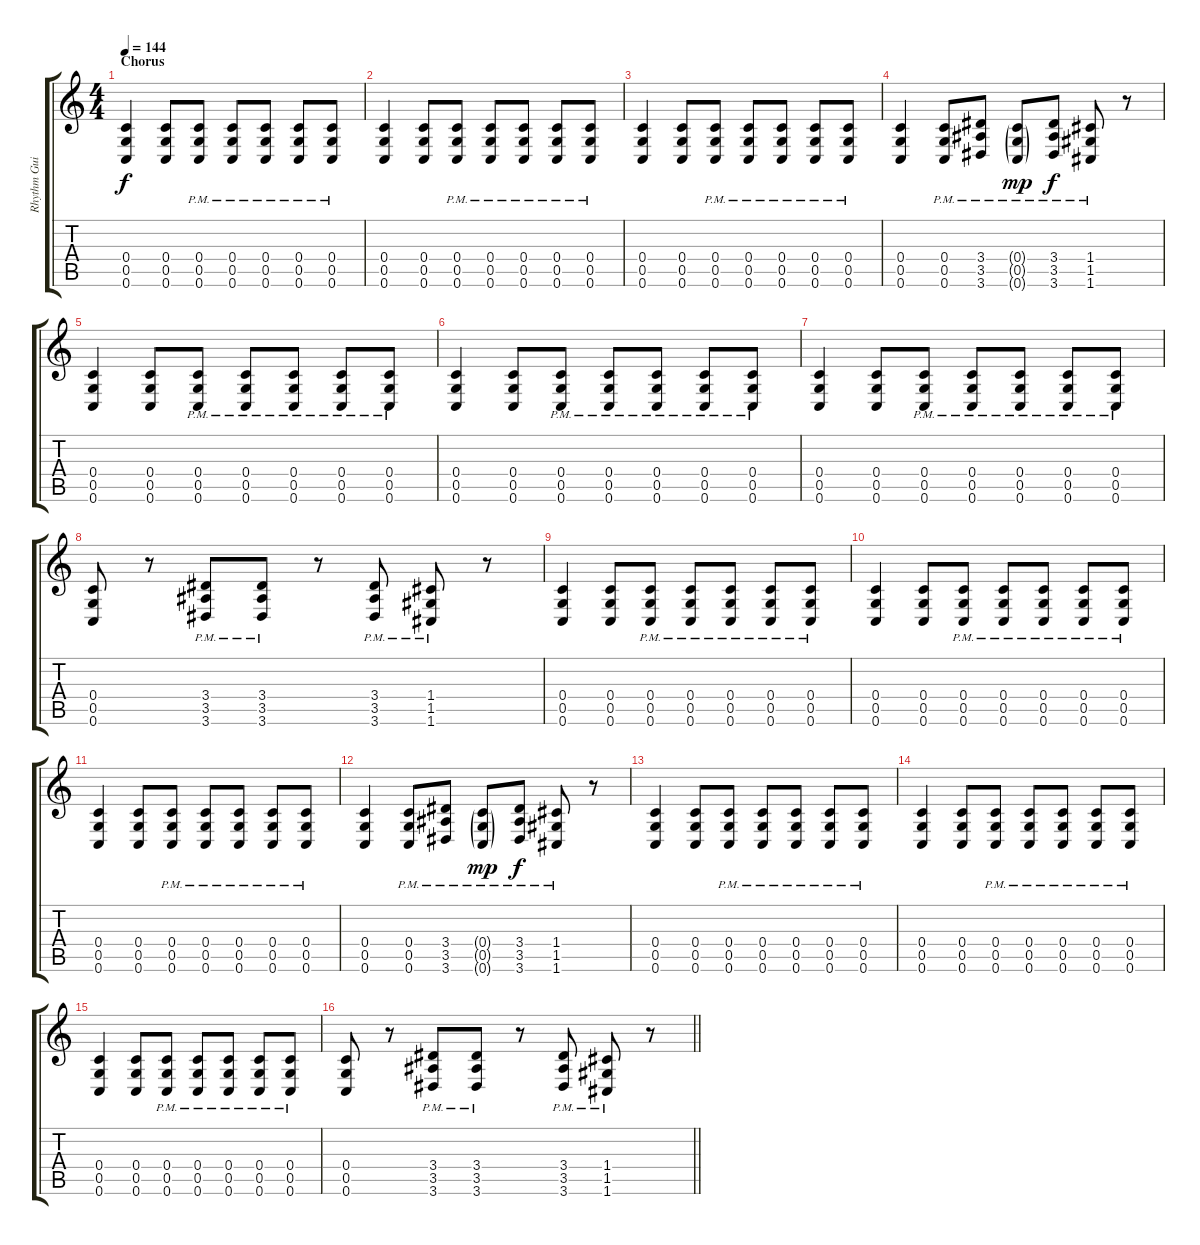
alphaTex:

\track ("Rhythm Guitar II" "Rhythm Gui") {instrument distortionguitar}
\staff {score tabs}
\tuning (D4 A3 F3 C3 G2 C2) {hide}
\ts (4 4)
\section ("" "Chorus")
\tempo 144
\clef g2
\ks c
(0.4 0.5 0.6).4{dy f} (0.4 0.5 0.6).8 (0.4{pm} 0.5{pm} 0.6{pm}).8 (0.4{pm} 0.5{pm} 0.6{pm}).8 (0.4{pm} 0.5{pm} 0.6{pm}).8 (0.4{pm} 0.5{pm} 0.6{pm}).8 (0.4{pm} 0.5{pm} 0.6{pm}).8 |
(0.4 0.5 0.6).4 (0.4 0.5 0.6).8 (0.4{pm} 0.5{pm} 0.6{pm}).8 (0.4{pm} 0.5{pm} 0.6{pm}).8 (0.4{pm} 0.5{pm} 0.6{pm}).8 (0.4{pm} 0.5{pm} 0.6{pm}).8 (0.4{pm} 0.5{pm} 0.6{pm}).8 |
(0.4 0.5 0.6).4 (0.4 0.5 0.6).8 (0.4{pm} 0.5{pm} 0.6{pm}).8 (0.4{pm} 0.5{pm} 0.6{pm}).8 (0.4{pm} 0.5{pm} 0.6{pm}).8 (0.4{pm} 0.5{pm} 0.6{pm}).8 (0.4{pm} 0.5{pm} 0.6{pm}).8 |
(0.4 0.5 0.6).4 (0.4{pm} 0.5{pm} 0.6{pm}).8 (3.4{pm} 3.5{pm} 3.6{pm}).8 (0.4{g pm} 0.5{g pm} 0.6{g pm}).8{dy mp} (3.4{pm} 3.5{pm} 3.6{pm}).8{dy f} (1.4{pm} 1.5{pm} 1.6{pm}).8 r.8 |
(0.4 0.5 0.6).4 (0.4 0.5 0.6).8 (0.4{pm} 0.5{pm} 0.6{pm}).8 (0.4{pm} 0.5{pm} 0.6{pm}).8 (0.4{pm} 0.5{pm} 0.6{pm}).8 (0.4{pm} 0.5{pm} 0.6{pm}).8 (0.4{pm} 0.5{pm} 0.6{pm}).8 |
(0.4 0.5 0.6).4 (0.4 0.5 0.6).8 (0.4{pm} 0.5{pm} 0.6{pm}).8 (0.4{pm} 0.5{pm} 0.6{pm}).8 (0.4{pm} 0.5{pm} 0.6{pm}).8 (0.4{pm} 0.5{pm} 0.6{pm}).8 (0.4{pm} 0.5{pm} 0.6{pm}).8 |
(0.4 0.5 0.6).4 (0.4 0.5 0.6).8 (0.4{pm} 0.5{pm} 0.6{pm}).8 (0.4{pm} 0.5{pm} 0.6{pm}).8 (0.4{pm} 0.5{pm} 0.6{pm}).8 (0.4{pm} 0.5{pm} 0.6{pm}).8 (0.4{pm} 0.5{pm} 0.6{pm}).8 |
(0.4 0.5 0.6).8 r.8 (3.4{pm} 3.5{pm} 3.6{pm}).8 (3.4{pm} 3.5{pm} 3.6{pm}).8 r.8 (3.4{pm} 3.5{pm} 3.6{pm}).8 (1.4{pm} 1.5{pm} 1.6{pm}).8 r.8 |
(0.4 0.5 0.6).4 (0.4 0.5 0.6).8 (0.4{pm} 0.5{pm} 0.6{pm}).8 (0.4{pm} 0.5{pm} 0.6{pm}).8 (0.4{pm} 0.5{pm} 0.6{pm}).8 (0.4{pm} 0.5{pm} 0.6{pm}).8 (0.4{pm} 0.5{pm} 0.6{pm}).8 |
(0.4 0.5 0.6).4 (0.4 0.5 0.6).8 (0.4{pm} 0.5{pm} 0.6{pm}).8 (0.4{pm} 0.5{pm} 0.6{pm}).8 (0.4{pm} 0.5{pm} 0.6{pm}).8 (0.4{pm} 0.5{pm} 0.6{pm}).8 (0.4{pm} 0.5{pm} 0.6{pm}).8 |
(0.4 0.5 0.6).4 (0.4 0.5 0.6).8 (0.4{pm} 0.5{pm} 0.6{pm}).8 (0.4{pm} 0.5{pm} 0.6{pm}).8 (0.4{pm} 0.5{pm} 0.6{pm}).8 (0.4{pm} 0.5{pm} 0.6{pm}).8 (0.4{pm} 0.5{pm} 0.6{pm}).8 |
(0.4 0.5 0.6).4 (0.4{pm} 0.5{pm} 0.6{pm}).8 (3.4{pm} 3.5{pm} 3.6{pm}).8 (0.4{g pm} 0.5{g pm} 0.6{g pm}).8{dy mp} (3.4{pm} 3.5{pm} 3.6{pm}).8{dy f} (1.4{pm} 1.5{pm} 1.6{pm}).8 r.8 |
(0.4 0.5 0.6).4 (0.4 0.5 0.6).8 (0.4{pm} 0.5{pm} 0.6{pm}).8 (0.4{pm} 0.5{pm} 0.6{pm}).8 (0.4{pm} 0.5{pm} 0.6{pm}).8 (0.4{pm} 0.5{pm} 0.6{pm}).8 (0.4{pm} 0.5{pm} 0.6{pm}).8 |
(0.4 0.5 0.6).4 (0.4 0.5 0.6).8 (0.4{pm} 0.5{pm} 0.6{pm}).8 (0.4{pm} 0.5{pm} 0.6{pm}).8 (0.4{pm} 0.5{pm} 0.6{pm}).8 (0.4{pm} 0.5{pm} 0.6{pm}).8 (0.4{pm} 0.5{pm} 0.6{pm}).8 |
(0.4 0.5 0.6).4 (0.4 0.5 0.6).8 (0.4{pm} 0.5{pm} 0.6{pm}).8 (0.4{pm} 0.5{pm} 0.6{pm}).8 (0.4{pm} 0.5{pm} 0.6{pm}).8 (0.4{pm} 0.5{pm} 0.6{pm}).8 (0.4{pm} 0.5{pm} 0.6{pm}).8 |
\barLineRight lightlight
(0.4 0.5 0.6).8 r.8 (3.4{pm} 3.5{pm} 3.6{pm}).8 (3.4{pm} 3.5{pm} 3.6{pm}).8 r.8 (3.4{pm} 3.5{pm} 3.6{pm}).8 (1.4{pm} 1.5{pm} 1.6{pm}).8 r.8
